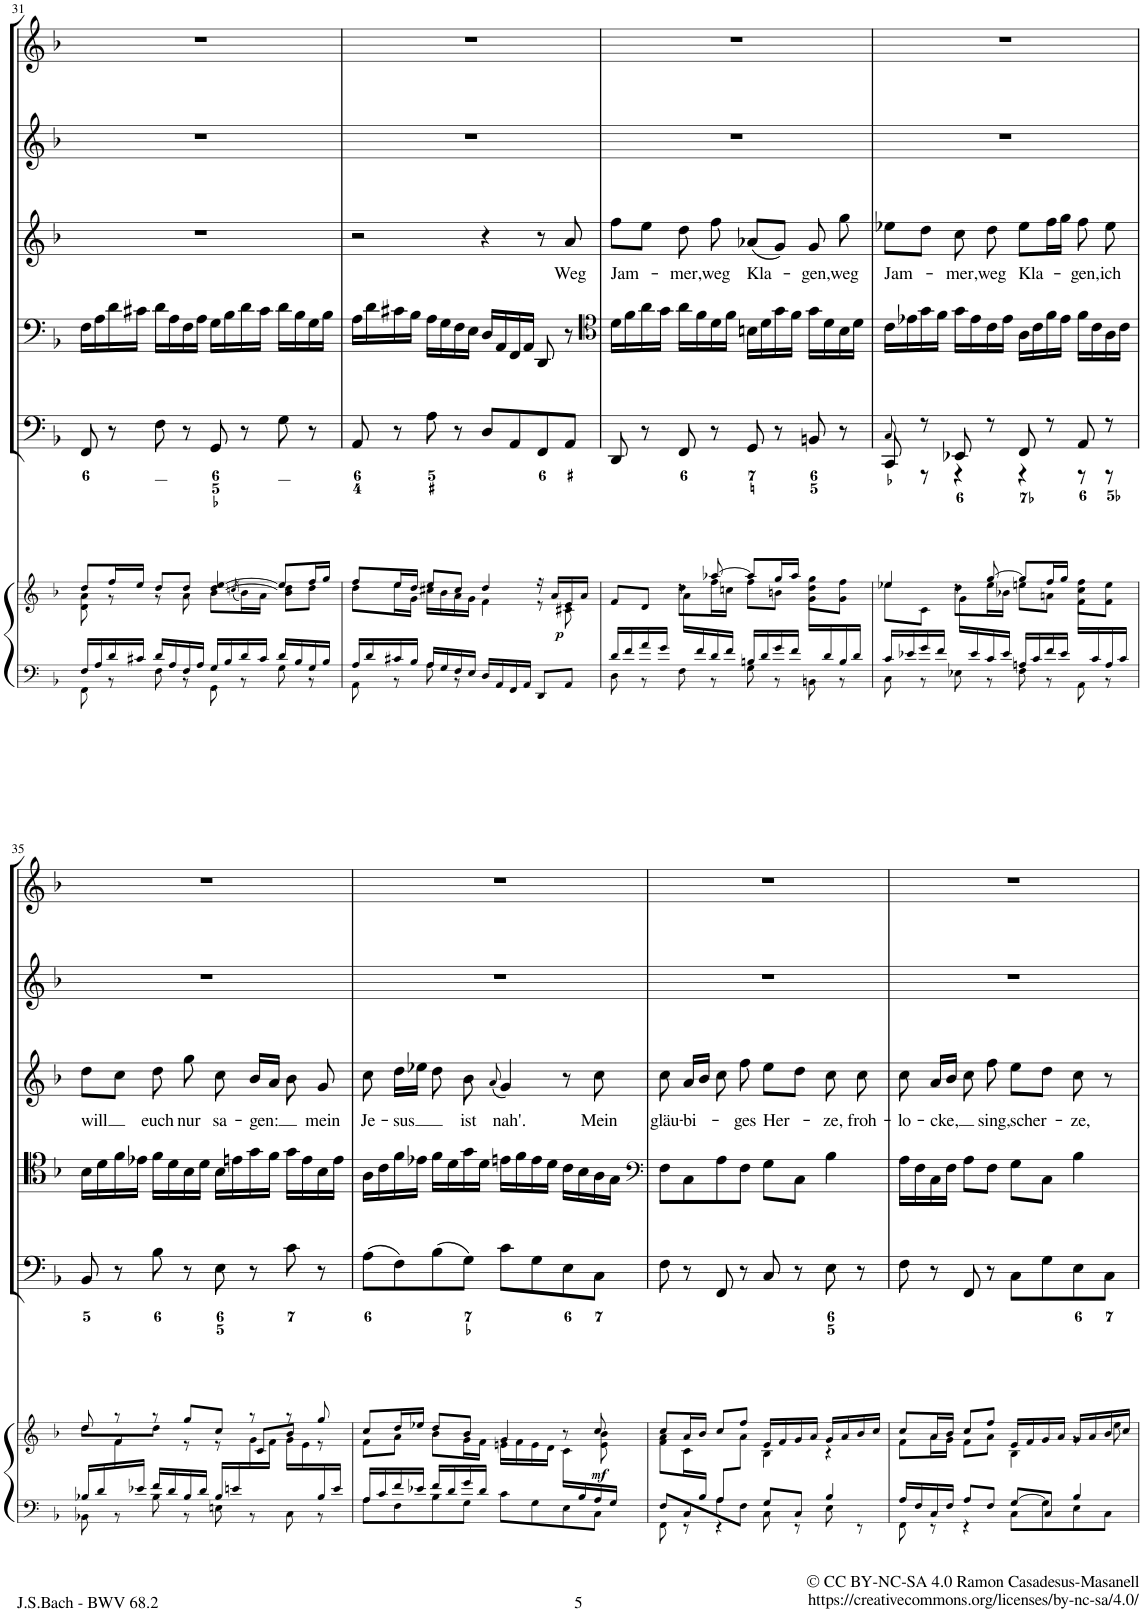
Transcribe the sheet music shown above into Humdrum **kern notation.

**kern	**kern	**dynam	**kern	**kern	**kern	**text	**kern	**kern
*part6	*part6	*part6	*part5	*part4	*part3	*part3	*part2	*part1
*staff7	*staff6	*staff6/7	*staff5	*staff4	*staff3	*staff3	*staff2	*staff1
*I"Piano reduction	*	*	*I"Continuo	*I"Violoncello piccolo	*I"Soprano	*	*I"Violino I	*I"Oboe I
*I'Pno	*	*	*	*I'Vc	*	*	*I'Vln	*I'Ob
!!LO:PB:g=z
*clefF4	*clefG2	*	*clefF4	*clefF4	*clefG2	*	*clefG2	*clefG2
*k[b-]	*k[b-]	*	*k[b-]	*k[b-]	*k[b-]	*	*k[b-]	*k[b-]
*M4/4	*M4/4	*	*M4/4	*M4/4	*M4/4	*	*M4/4	*M4/4
*met(c)	*met(c)	*	*met(c)	*met(c)	*met(c)	*	*met(c)	*met(c)
=31	=31	=31	=31	=31	=31	=31	=31	=31
*^	*^	*	*	*	*	*	*	*
16F/LL	8FF\	8dd/L	8d\ 8a\	.	8FF/	16F\LL	1r	.	1r	1r
16A/	.	.	.	.	.	16A\	.	.	.	.
16d/	8r	16ff/L	8r	.	8r	16d\	.	.	.	.
16c#X/JJ	.	16ee/JJ	.	.	.	16c#X\JJ	.	.	.	.
16d/LL	8F\	8dd/L	8r	.	8F\	16d\LL	.	.	.	.
16A/	.	.	.	.	.	16A\	.	.	.	.
16F/	8r	8dd/J	8a\	.	8r	16F\	.	.	.	.
16A/JJ	.	.	.	.	.	16A\JJ	.	.	.	.
16G/LL	8GG\	[4dd/ [4ee/	8b-\L	.	8GG/	16G\LL	.	.	.	.
16B-/	.	.	.	.	.	16B-\	.	.	.	.
.	.	.	(16qccn/	.	.	.	.	.	.	.
16d/	8r	.	16b-\L)	.	8r	16d\	.	.	.	.
16c#/JJ	.	.	16a\JJ	.	.	16c#\JJ	.	.	.	.
16d/LL	8G\	8ee/L]	8b-\ 8dd\]L	.	8G\	16d\LL	.	.	.	.
16B-/	.	.	.	.	.	16B-\	.	.	.	.
16G/	8r	16ff/L	8dd\J	.	8r	16G\	.	.	.	.
16B-/JJ	.	16gg/JJ	.	.	.	16B-\JJ	.	.	.	.
=32	=32	=32	=32	=32	=32	=32	=32	=32	=32	=32
16A/LL	8AA\	8ff/L	8dd\L	.	8AA/	16A\LL	2r	.	1r	1r
16d/	.	.	.	.	.	16d\	.	.	.	.
16c#X/	8r	16ee/L	16ee\L	.	8r	16c#X\	.	.	.	.
16B-/JJ	.	16dd/JJ	16g\JJ	.	.	16B-\JJ	.	.	.	.
16A/LL	8A\	8ee/L	16cc#X\LL	.	8A\	16A\LL	.	.	.	.
16G/	.	.	16b-\	.	.	16G\	.	.	.	.
16F/	8r	8cc#/J	16a\	.	8r	16F\	.	.	.	.
16E/JJ	.	.	16g\JJ	.	.	16E\JJ	.	.	.	.
16D/LL	2ryy	4dd/	4f\	.	8D/L	16D/LL	4r	.	.	.
16AA/	.	.	.	.	.	16AA/	.	.	.	.
16FF/	.	.	.	.	8AA/	16FF/	.	.	.	.
16AA/JJ	.	.	.	.	.	16AA/JJ	.	.	.	.
8DD/L	.	16r	8r	.	8FF/	8DD/	8r	.	.	.
!	!	!	!	!LO:DY:b	!	!	!	!	!	!
.	.	16a/LL	.	p	.	.	.	.	.	.
!	!	!	!	!	!	!	!	!LO:LY:b	!	!
8AA/J	.	16e/	8c#X\	.	8AA/J	8r	8a/	Weg	.	.
.	.	16a/JJ	.	.	.	.	.	.	.	.
*	*	*v	*v	*	*	*	*	*	*	*
=33	=33	=33	=33	=33	=33	=33	=33	=33	=33
*	*	*	*	*	*clefC4	*	*	*	*
*	*	*^	*	*	*	*	*	*	*
*	*	*	*^	*	*	*	*	*	*	*
!	!	!	!	!	!	!	!	!	!LO:LY:b	!	!
16d/LL	8D\	8f/L	4ryy	4ryy	.	8DD/	16d\LL	8ff\L	Jam-	1r	1r
16f/	.	.	.	.	.	.	16f\	.	.	.	.
16a/	8r	8d/J	.	.	.	8r	16a\	8ee\J	.	.	.
16g/JJ	.	.	.	.	.	.	16g\JJ	.	.	.	.
!	!	!	!	!	!	!	!	!	!LO:LY:b	!	!
16ryy	8F\	8r	8dd\L	16a\LL	.	8FF/	16a\LL	8dd\	-mer,	.	.
16f/	.	.	.	4..ryy	.	.	16f\	.	.	.	.
!	!	!	!	!	!	!	!	!	!LO:LY:b	!	!
16d/	8r	[8aa-X/	16ff\L	.	.	8r	16d\	8ff\	weg	.	.
16f/JJ	.	.	16ccn\JJ	.	.	.	16f\JJ	.	.	.	.
!	!	!	!	!	!	!	!	!	!LO:LY:b	!	!
16Bn/LL	8G\	8aa-/L]	8ff\L	.	.	8GG/	16Bn\LL	(8a-X/L	Kla-	.	.
16d/	.	.	.	.	.	.	16d\	.	.	.	.
16g/	8r	16gg/L	8bn\J	.	.	8r	16g\	8g/J)	.	.	.
16f/JJ	.	16aa-/JJ	.	.	.	.	16f\JJ	.	.	.	.
!	!	!	!	!	!	!	!	!	!LO:LY:b	!	!
16ryy	8BBn\	8dd\ 8gg\L	4ryy	16g\LL	.	8BBn/	16g\LL	8g/	-gen,	.	.
16d/	.	.	.	8.ryy	.	.	16d\	.	.	.	.
!	!	!	!	!	!	!	!	!	!LO:LY:b	!	!
16B/	8r	8g\ 8ff\J	.	.	.	8r	16B\	8gg\	weg	.	.
16d/JJ	.	.	.	.	.	.	16d\JJ	.	.	.	.
=34	=34	=34	=34	=34	=34	=34	=34	=34	=34	=34	=34
*	*	*	*	*	*	*^	*	*	*	*	*
!	!	!	!	!	!	!	!	!	!	!LO:LY:b	!	!
16c/LL	8C\	4ee-X/	8ee-\L	4ryy	.	8C!/	8CC/	16c\LL	8ee-X\L	Jam-	1r	1r
16e-X/	.	.	.	.	.	.	.	16e-X\	.	.	.	.
16g/	8r	.	8c\J	.	.	8r	8r	16g\	8dd\J	.	.	.
16f/JJ	.	.	.	.	.	.	.	16f\JJ	.	.	.	.
!	!	!	!	!	!	!	!	!	!	!LO:LY:b	!	!
16ryy	8E-X\	8r	8dd\L	16g\LL	.	8EE-X/	4r	16g\LL	8cc\	-mer,	.	.
16e-/	.	.	.	4..ryy	.	.	.	16e-\	.	.	.	.
!	!	!	!	!	!	!	!	!	!	!LO:LY:b	!	!
16c/	8r	[8gg/	16ee-\L	.	.	8r	.	16c\	8dd\	weg	.	.
16e-/JJ	.	.	16b-X\JJ	.	.	.	.	16e-\JJ	.	.	.	.
!	!	!	!	!	!	!	!	!	!	!LO:LY:b	!	!
16An/LL	8F\	8gg/L]	8een\L	.	.	8FF/	4r	16A\LL	8ee-\L	Kla-	.	.
16c/	.	.	.	.	.	.	.	16c\	.	.	.	.
16f/	8r	16ff/L	8an\J	.	.	8r	.	16f\	16ff\L	.	.	.
16e-/JJ	.	16gg/JJ	.	.	.	.	.	16e-\JJ	16gg\JJ	.	.	.
!	!	!	!	!	!	!	!	!	!	!LO:LY:b	!	!
16ryy	8AA\	8cc\ 8ff\L	4ryy	16f\LL	.	8AA/	8r	16f\LL	8ff\	-gen,	.	.
16c/	.	.	.	8.ryy	.	.	.	16c\	.	.	.	.
!	!	!	!	!	!	!	!	!	!	!LO:LY:b	!	!
16A/	8r	8f\ 8ee\J	.	.	.	8r	8r	16A\	8ee-\	ich	.	.
16c/JJ	.	.	.	.	.	.	.	16c\JJ	.	.	.	.
*	*	*	*	*	*	*v	*v	*	*	*	*	*
!!LO:LB:g=z
=35	=35	=35	=35	=35	=35	=35	=35	=35	=35	=35	=35
!	!	!	!	!	!	!	!	!	!LO:LY:b	!	!
16B-X/LL	8BB-X\	8dd/	8dd\L	8ryy	.	8BB-/	16B-\LL	8dd\L	will	1r	1r
16d/	.	.	.	.	.	.	16d\	.	.	.	.
16ryy	8r	8r	8f/	16f\	.	8r	16f\	8cc\J	.	.	.
16e-X/JJ	.	.	.	4..ryy	.	.	16e-X\JJ	.	.	.	.
!	!	!	!	!	!	!	!	!	!LO:LY:b	!	!
16f/LL	8B-\	8r	8dd\J	.	.	8B-\	16f\LL	8dd\	euch	.	.
16d/	.	.	.	.	.	.	16d\	.	.	.	.
!	!	!	!	!	!	!	!	!	!LO:LY:b	!	!
16B-/	8r	8gg/L	8r	.	.	8r	16B-\	8gg\	nur	.	.
16d/JJ	.	.	.	.	.	.	16d\JJ	.	.	.	.
!	!	!	!	!	!	!	!	!	!LO:LY:b	!	!
16B-/LL	8En\	8cc/J	8r	.	.	8E\	16B-\LL	8cc\	sa-	.	.
16en/	.	.	.	.	.	.	16en\	.	.	.	.
!	!	!	!	!	!	!	!	!	!LO:LY:b	!	!
4ryy	8r	8r	8c/L	16g\	.	8r	16g\	16b-/LL	-gen:	.	.
.	.	.	.	16f\JJ	.	.	16f\JJ	16a/JJ	.	.	.
.	8C\	8r	8b-/J	16g\LL	.	8c\	16g\LL	8b-\	.	.	.
.	.	.	.	16e\	.	.	16e\	.	.	.	.
!	!	!	!	!	!	!	!	!	!LO:LY:b	!	!
16B-/	8r	8gg/	8r	8ryy	.	8r	16B-\	8g/	mein	.	.
16e/JJ	.	.	.	.	.	.	16e\JJ	.	.	.	.
=36	=36	=36	=36	=36	=36	=36	=36	=36	=36	=36	=36
!	!	!	!	!	!	!	!	!	!LO:LY:b	!	!
16A/LL	8A\L	8cc/L	8f\L	2.ryy	.	(8A\L	16A\LL	8cc\	Je-	1r	1r
16c/	.	.	.	.	.	.	16c\	.	.	.	.
!	!	!	!	!	!	!	!	!	!LO:LY:b	!	!
16f/	8F\	16dd/L	8a\J	.	.	8F\)	16f\	16dd\LL	sus	.	.
16e-X/JJ	.	16ee-X/JJ	.	.	.	.	16e-X\JJ	16ee-X\JJ	.	.	.
16f/LL	8B-\	8dd/L	8b-\L	.	.	(8B-\	16f\LL	8dd\	.	.	.
16d/	.	.	.	.	.	.	16d\	.	.	.	.
!	!	!	!	!	!	!	!	!	!LO:LY:b	!	!
16g/	8G\J	8b-/J	16g\L	.	.	8G\J)	16g\	8b-\	ist	.	.
16d/JJ	.	.	16f\JJ	.	.	.	16d\JJ	.	.	.	.
.	.	.	.	.	.	.	.	(8qa/	.	.	.
!	!	!	!	!	!	!	!	!	!LO:LY:b	!	!
4ryy	8c\L	4g/	16en\LL	.	.	8c\L	16en\LL	4g/)	nah'.	.	.
.	.	.	16f\	.	.	.	16f\	.	.	.	.
.	8G\	.	16e\	.	.	8G\	16e\	.	.	.	.
.	.	.	16d\JJ	.	.	.	16d\JJ	.	.	.	.
16ryy	8E\	8r	8ryy	16c\LL	.	8E\	16c\LL	8r	.	.	.
16B-/	.	.	.	8.ryy	.	.	16B-\	.	.	.	.
!	!	!	!	!	!LO:DY:b	!	!	!	!LO:LY:b	!	!
16A/	8C\J	8cc/	8e\ 8b-\	.	mf	8C\J	16A\	8cc\	Mein	.	.
16G/JJ	.	.	.	.	.	.	16G\JJ	.	.	.	.
*v	*v	*	*	*	*	*	*	*	*	*	*
*	*v	*v	*v	*	*	*	*	*	*	*
=37	=37	=37	=37	=37	=37	=37	=37	=37
*	*	*	*	*clefF4	*	*	*	*
*^	*^	*	*	*	*	*	*	*
*	*^	*	*	*	*	*	*	*	*	*
!	!	!	!	!	!	!	!	!	!LO:LY:b	!	!
8.ryy	8F/L	8FF\	8cc/L	8f\ 8a\L	.	8F\	8F\L	8cc\	gläu-	1r	1r
!	!	!	!	!	!	!	!	!	!LO:LY:b	!	!
.	8C/	8r	16a/L	16c\L	.	8r	8C\	16a/LL	bi-	.	.
16B-/JJ	.	.	16b-/JJ	8.ryy	.	.	.	16b-/JJ	.	.	.
8A/L	8A\	4r	8cc/L	.	.	8FF/	8A\	8cc\	.	.	.
!	!	!	!	!	!	!	!	!	!LO:LY:b	!	!
2ryy	8F\J	.	8ff/J	8a\J	.	8r	8F\J	8ff\	-ges	.	.
!	!	!	!	!	!	!	!	!	!LO:LY:b	!	!
.	8G/L	8C\	16e/LL	4B-\	.	8C/	8G\L	8ee\L	Her-	.	.
.	.	.	16f/	.	.	.	.	.	.	.	.
.	8C/J	8r	16g/	.	.	8r	8C\J	8dd\J	.	.	.
.	.	.	16a/JJ	.	.	.	.	.	.	.	.
!	!	!	!	!	!	!	!	!	!LO:LY:b	!	!
.	4B-/	8E\	16g/LL	4r	.	8E\	4B-\	8cc\	-ze,	.	.
.	.	.	16a/	.	.	.	.	.	.	.	.
!	!	!	!	!	!	!	!	!	!LO:LY:b	!	!
8ryy	.	8r	16b-/	.	.	8r	.	8cc\	froh-	.	.
.	.	.	16cc/JJ	.	.	.	.	.	.	.	.
*	*v	*v	*	*	*	*	*	*	*	*	*
=38	=38	=38	=38	=38	=38	=38	=38	=38	=38	=38
!	!	!	!	!	!	!	!	!LO:LY:b	!	!
16A/LL	8FF\	8cc/L	8f\L	.	8F\	16A\LL	8cc\	-lo-	1r	1r
16F/	.	.	.	.	.	16F\	.	.	.	.
!	!	!	!	!	!	!	!	!LO:LY:b	!	!
16C/	8r	16a/L	16a\L	.	8r	16C\	16a/LL	-cke,	.	.
16F/JJ	.	16b-/JJ	16g\JJ	.	.	16F\JJ	16b-/JJ	.	.	.
8A/L	4r	8cc/L	8f\L	.	8FF/	8A\L	8cc\	.	.	.
!	!	!	!	!	!	!	!	!LO:LY:b	!	!
8F/J	.	8ff/J	8a\J	.	8r	8F\J	8ff\	sing,	.	.
!	!	!	!	!	!	!	!	!LO:LY:b	!	!
[8G/L	8C\L	16e/LL	4B-\	.	8C\L	8G\L	8ee\L	scher-	.	.
.	.	16f/	.	.	.	.	.	.	.	.
8C/J	8G\]	16g/	.	.	8G\	8C\J	8dd\J	.	.	.
.	.	16a/JJ	.	.	.	.	.	.	.	.
!	!	!	!	!	!	!	!	!LO:LY:b	!	!
4B-/	8E\	16g/LL	8r	.	8E\	4B-\	8cc\	-ze,	.	.
.	.	16a/	.	.	.	.	.	.	.	.
.	8C\J	16b-/	8ee\	.	8C\J	.	8r	.	.	.
.	.	16cc/JJ	.	.	.	.	.	.	.	.
*v	*v	*	*	*	*	*	*	*	*	*
*	*v	*v	*	*	*	*	*	*	*
=	=	=	=	=	=	=	=	=
*-	*-	*-	*-	*-	*-	*-	*-	*-
